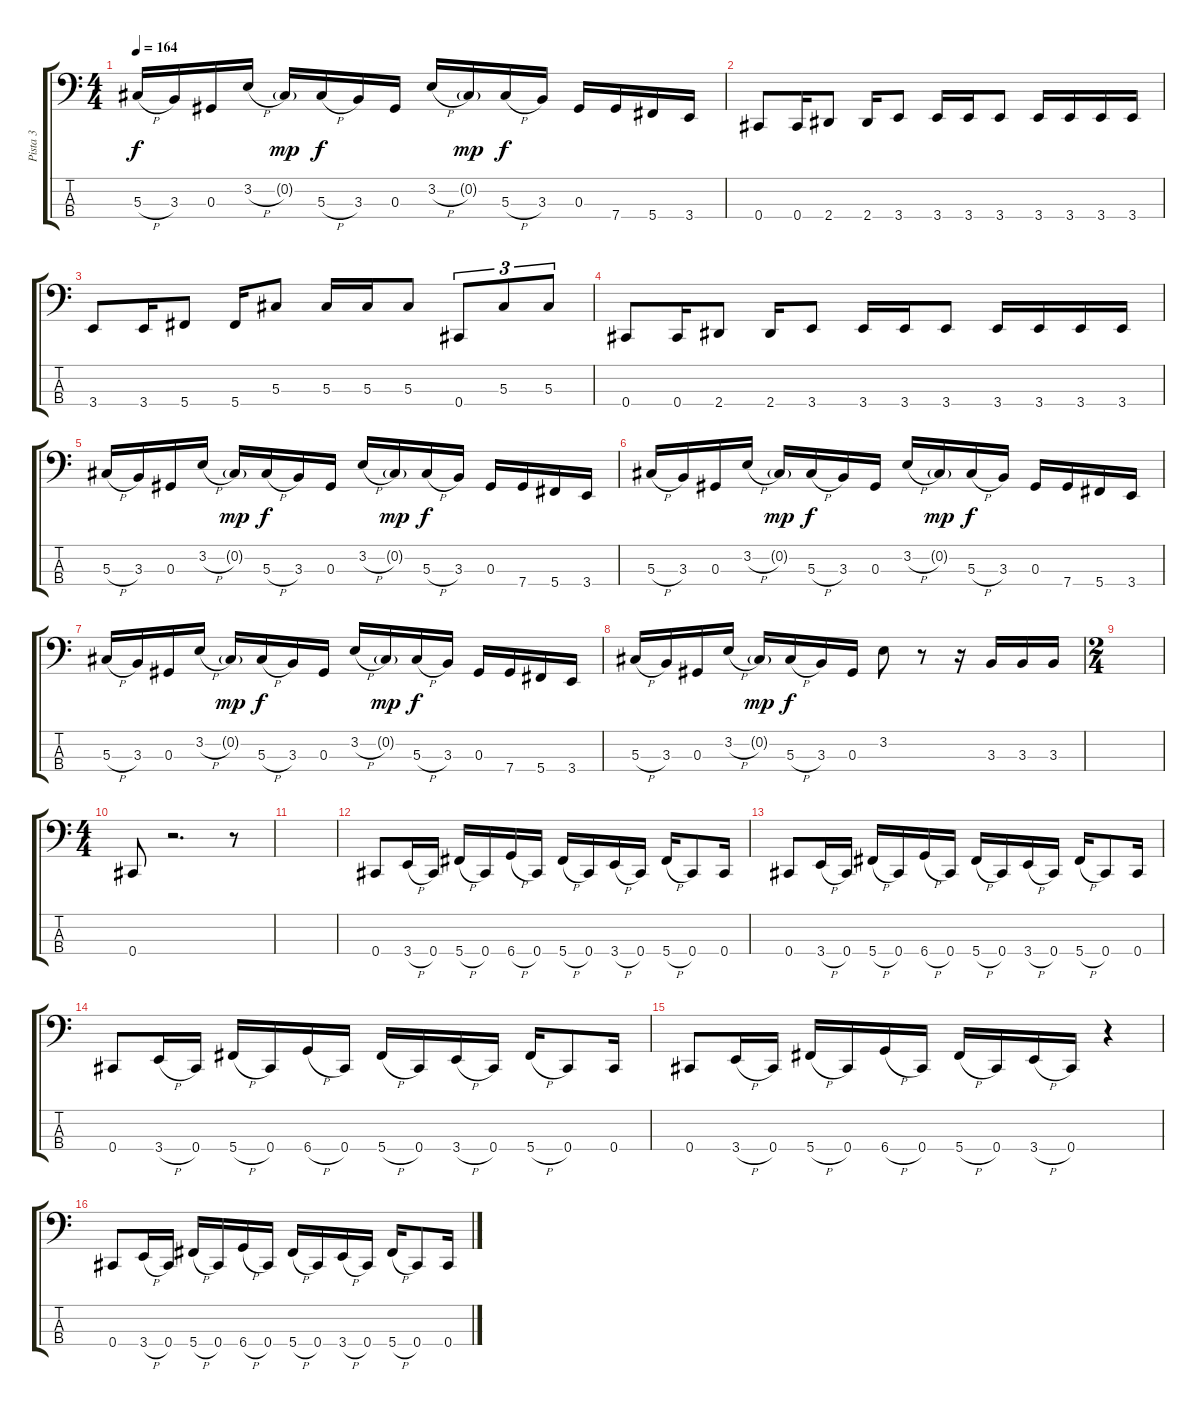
\track ("Pista 3" "Pista 3") {instrument slapbass2}
\staff {score tabs}
\tuning (Gb2 Db2 Ab1 Db1) {hide}
\ts (4 4)
\tempo 164
\clef f4
\ks c
5.3{h}.16{dy f} 3.3.16 0.3.16 3.2{h}.16 0.2{g}.16{dy mp} 5.3{h}.16{dy f} 3.3.16 0.3.16 3.2{h}.16 0.2{g}.16{dy mp} 5.3{h}.16{dy f} 3.3.16 0.3.16 7.4.16 5.4.16 3.4.16 |
0.4.8 0.4.16 2.4.8 2.4.16 3.4.8 3.4.16 3.4.16 3.4.8 3.4.16 3.4.16 3.4.16 3.4.16 |
3.4.8 3.4.16 5.4.8 5.4.16 5.3.8 5.3.16 5.3.16 5.3.8 0.4.8{tu (3 2)} 5.3.8{tu (3 2)} 5.3.8{tu (3 2)} |
0.4.8 0.4.16 2.4.8 2.4.16 3.4.8 3.4.16 3.4.16 3.4.8 3.4.16 3.4.16 3.4.16 3.4.16 |
5.3{h}.16 3.3.16 0.3.16 3.2{h}.16 0.2{g}.16{dy mp} 5.3{h}.16{dy f} 3.3.16 0.3.16 3.2{h}.16 0.2{g}.16{dy mp} 5.3{h}.16{dy f} 3.3.16 0.3.16 7.4.16 5.4.16 3.4.16 |
5.3{h}.16 3.3.16 0.3.16 3.2{h}.16 0.2{g}.16{dy mp} 5.3{h}.16{dy f} 3.3.16 0.3.16 3.2{h}.16 0.2{g}.16{dy mp} 5.3{h}.16{dy f} 3.3.16 0.3.16 7.4.16 5.4.16 3.4.16 |
5.3{h}.16 3.3.16 0.3.16 3.2{h}.16 0.2{g}.16{dy mp} 5.3{h}.16{dy f} 3.3.16 0.3.16 3.2{h}.16 0.2{g}.16{dy mp} 5.3{h}.16{dy f} 3.3.16 0.3.16 7.4.16 5.4.16 3.4.16 |
5.3{h}.16 3.3.16 0.3.16 3.2{h}.16 0.2{g}.16{dy mp} 5.3{h}.16{dy f} 3.3.16 0.3.16 3.2.8 r.8 r.16 3.3.16 3.3.16 3.3.16 |
\ts (2 4)
|
\ts (4 4)
0.4.8 r.2{d} r.8 |
|
0.4.8 3.4{h}.16 0.4.16 5.4{h}.16 0.4.16 6.4{h}.16 0.4.16 5.4{h}.16 0.4.16 3.4{h}.16 0.4.16 5.4{h}.16 0.4.8 0.4.16 |
0.4.8 3.4{h}.16 0.4.16 5.4{h}.16 0.4.16 6.4{h}.16 0.4.16 5.4{h}.16 0.4.16 3.4{h}.16 0.4.16 5.4{h}.16 0.4.8 0.4.16 |
0.4.8 3.4{h}.16 0.4.16 5.4{h}.16 0.4.16 6.4{h}.16 0.4.16 5.4{h}.16 0.4.16 3.4{h}.16 0.4.16 5.4{h}.16 0.4.8 0.4.16 |
0.4.8 3.4{h}.16 0.4.16 5.4{h}.16 0.4.16 6.4{h}.16 0.4.16 5.4{h}.16 0.4.16 3.4{h}.16 0.4.16 r.4 |
0.4.8 3.4{h}.16 0.4.16 5.4{h}.16 0.4.16 6.4{h}.16 0.4.16 5.4{h}.16 0.4.16 3.4{h}.16 0.4.16 5.4{h}.16 0.4.8 0.4.16
